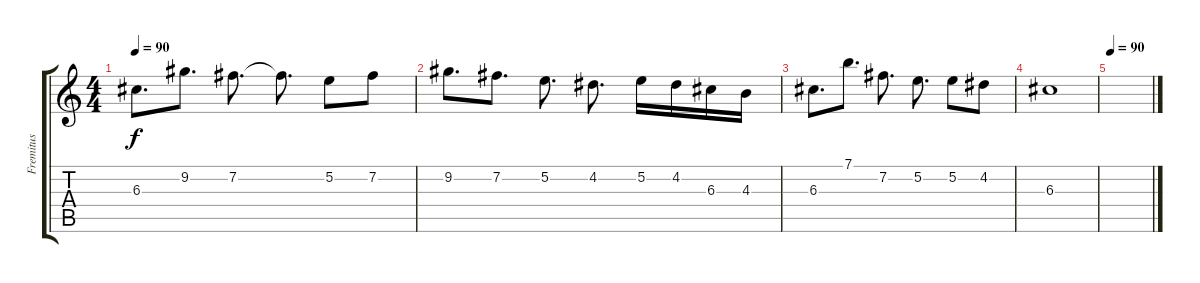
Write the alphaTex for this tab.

\track ("Fremitus" "Fremitus") {instrument distortionguitar}
\staff {score tabs}
\tuning (E4 B3 G3 D3 A2 E2) {hide}
\ts (4 4)
\tempo 90
\clef g2
\ks c
6.3.8{d dy f} 9.2.8{d} 7.2.8{d} 7.2{t}.8{d} 5.2.8 7.2.8 |
9.2.8{d} 7.2.8{d} 5.2.8{d} 4.2.8{d} 5.2.16 4.2.16 6.3.16 4.3.16 |
6.3.8{d} 7.1.8{d} 7.2.8{d} 5.2.8{d} 5.2.8 4.2.8 |
6.3.1 |
\tempo 90
